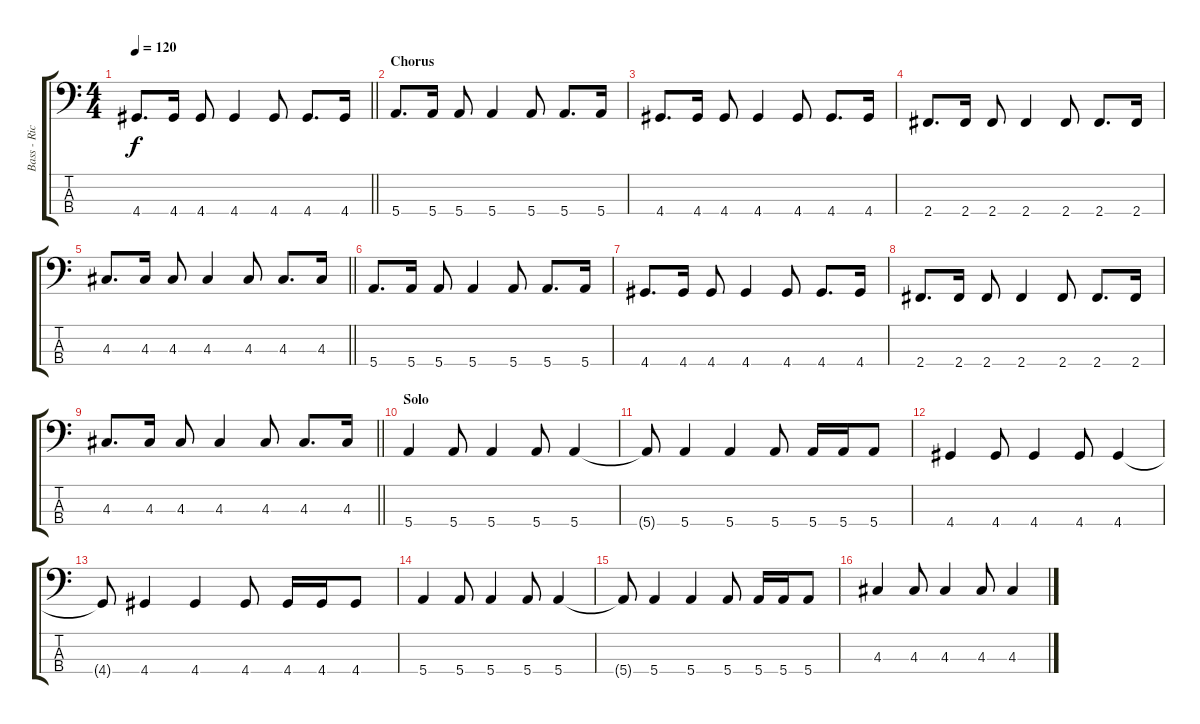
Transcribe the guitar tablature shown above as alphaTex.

\track ("Bass - Rico Galvagno" "Bass - Ric") {instrument electricbasspick}
\staff {score tabs}
\tuning (G2 D2 A1 E1) {hide}
\ts (4 4)
\tempo 120
\clef f4
\barLineRight lightlight
\ks c
4.4.8{d dy f} 4.4.16 4.4.8 4.4.4 4.4.8 4.4.8{d} 4.4.16 |
\section ("" "Chorus")
5.4.8{d} 5.4.16 5.4.8 5.4.4 5.4.8 5.4.8{d} 5.4.16 |
4.4.8{d} 4.4.16 4.4.8 4.4.4 4.4.8 4.4.8{d} 4.4.16 |
2.4.8{d} 2.4.16 2.4.8 2.4.4 2.4.8 2.4.8{d} 2.4.16 |
\barLineRight lightlight
4.3.8{d} 4.3.16 4.3.8 4.3.4 4.3.8 4.3.8{d} 4.3.16 |
5.4.8{d} 5.4.16 5.4.8 5.4.4 5.4.8 5.4.8{d} 5.4.16 |
4.4.8{d} 4.4.16 4.4.8 4.4.4 4.4.8 4.4.8{d} 4.4.16 |
2.4.8{d} 2.4.16 2.4.8 2.4.4 2.4.8 2.4.8{d} 2.4.16 |
\barLineRight lightlight
4.3.8{d} 4.3.16 4.3.8 4.3.4 4.3.8 4.3.8{d} 4.3.16 |
\section ("" "Solo")
5.4.4 5.4.8 5.4.4 5.4.8 5.4.4 |
5.4{t}.8 5.4.4 5.4.4 5.4.8 5.4.16 5.4.16 5.4.8 |
4.4.4 4.4.8 4.4.4 4.4.8 4.4.4 |
4.4{t}.8 4.4.4 4.4.4 4.4.8 4.4.16 4.4.16 4.4.8 |
5.4.4 5.4.8 5.4.4 5.4.8 5.4.4 |
5.4{t}.8 5.4.4 5.4.4 5.4.8 5.4.16 5.4.16 5.4.8 |
4.3.4 4.3.8 4.3.4 4.3.8 4.3.4
